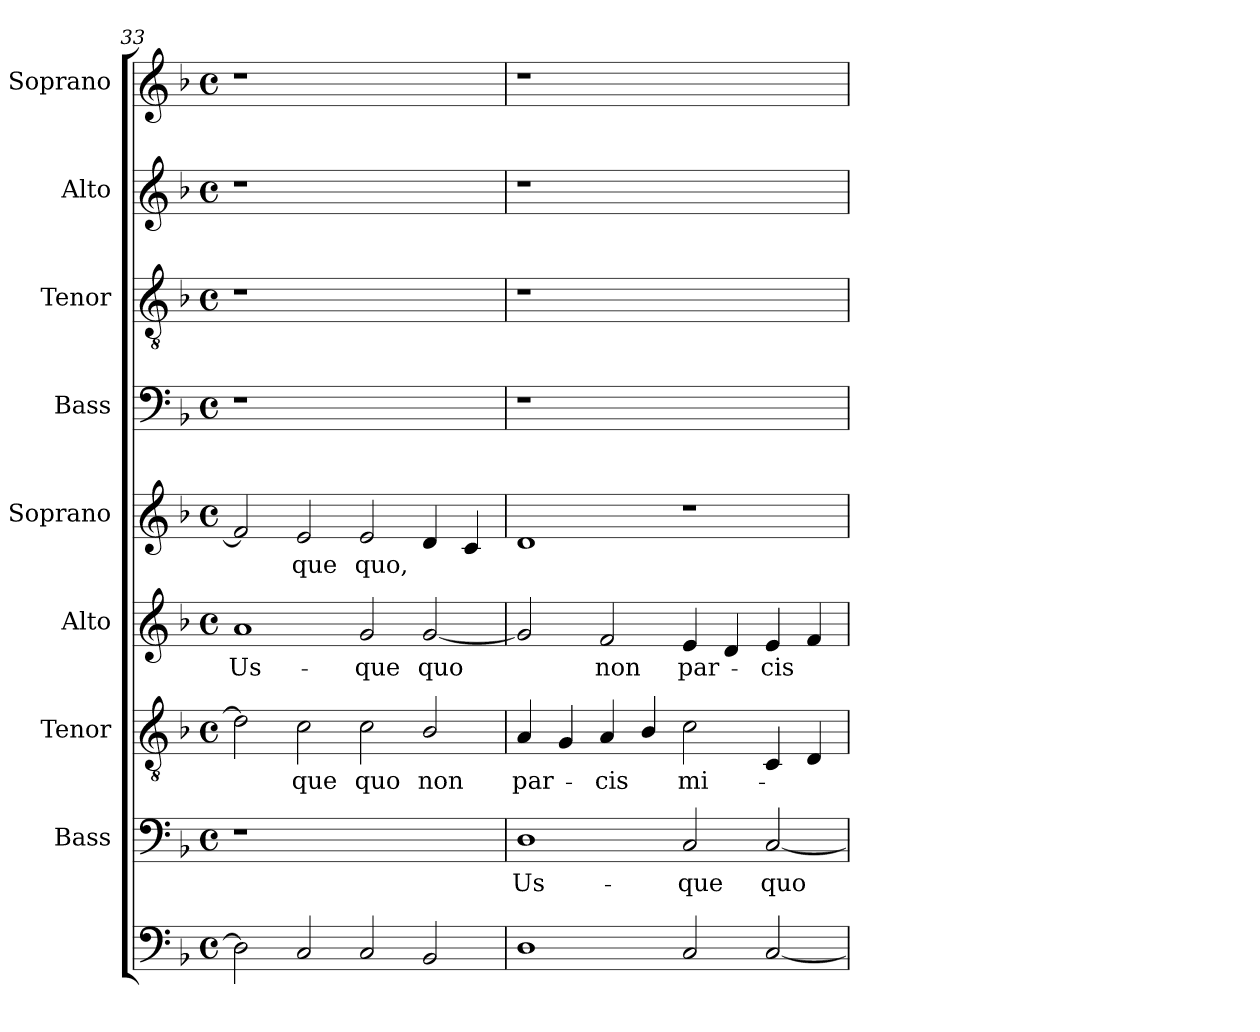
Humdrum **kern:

**kern	**kern	**text	**kern	**text	**kern	**text	**kern	**text	**kern	**kern	**kern	**kern
*part9	*part8	*part8	*part7	*part7	*part6	*part6	*part5	*part5	*part4	*part3	*part2	*part1
*staff9	*staff8	*staff8	*staff7	*staff7	*staff6	*staff6	*staff5	*staff5	*staff4	*staff3	*staff2	*staff1
*I""Violón y contrabajo"	*I"Bass	*	*I"Tenor	*	*I"Alto	*	*I"Soprano	*	*I"Bass	*I"Tenor	*I"Alto	*I"Soprano
*I'Cont.	*I'B.	*	*I'T.	*	*I'A.	*	*I'S.	*	*I'B.	*I'T.	*I'A.	*I'S.
!!LO:LB:g=z
*clefF4	*clefF4	*	*clefGv2	*	*clefG2	*	*clefG2	*	*clefF4	*clefGv2	*clefG2	*clefG2
*	*	*	*ITrd7c12	*	*	*	*	*	*	*ITrd7c12	*	*
*k[b-]	*k[b-]	*	*k[b-]	*	*k[b-]	*	*k[b-]	*	*k[b-]	*k[b-]	*k[b-]	*k[b-]
*F:	*F:	*	*F:	*	*F:	*	*F:	*	*F:	*F:	*F:	*F:
*M4/4	*M4/4	*	*M4/4	*	*M4/4	*	*M4/4	*	*M4/4	*M4/4	*M4/4	*M4/4
*met(c)	*met(c)	*	*met(c)	*	*met(c)	*	*met(c)	*	*met(c)	*met(c)	*met(c)	*met(c)
=33	=33	=33	=33	=33	=33	=33	=33	=33	=33	=33	=33	=33
!	!LO:N:vis=1	!	!	!	!	!	!	!	!	!	!	!
!	!	!	!	!	!	!LO:LY:b:color=#000000	!	!	!LO:N:vis=1	!LO:N:vis=1	!LO:N:vis=1	!LO:N:vis=1
2Di\]	1r	.	2Di\]	.	1ai	Us-	2fi/]	.	1r	1r	1r	1r
!	!	!	!	!LO:LY:b:color=#000000	!	!	!	!	!	!	!	!
!	!	!	!	!	!	!	!	!LO:LY:b:color=#000000	!	!	!	!
2Ci/	.	.	2Ci\	-que	.	.	2ei/	-que	.	.	.	.
!	!	!	!	!LO:LY:b:color=#000000	!	!	!	!	!	!	!	!
!	!	!	!	!	!	!LO:LY:b:color=#000000	!	!	!	!	!	!
!	!	!	!	!	!	!	!	!LO:LY:b:color=#000000	!	!	!	!
2Ci/	1ryy	.	2Ci\	quo	2gi/	-que	2ei/	quo,	1ryy	1ryy	1ryy	1ryy
!	!	!	!	!LO:LY:b:color=#000000	!	!	!	!	!	!	!	!
!	!	!	!	!	!	!LO:LY:b:color=#000000	!	!	!	!	!	!
2BB-i/	.	.	2BB-i/	non	[2gi/	quo	4di/	.	.	.	.	.
.	.	.	.	.	.	.	4ci/	.	.	.	.	.
=34	=34	=34	=34	=34	=34	=34	=34	=34	=34	=34	=34	=34
!	!	!LO:LY:b:color=#000000	!	!	!	!	!	!	!	!	!	!
!	!	!	!	!LO:LY:b:color=#000000	!	!	!	!	!LO:N:vis=1	!LO:N:vis=1	!LO:N:vis=1	!LO:N:vis=1
1Di	1Di	Us-	4AAi/	par-	2gi/]	.	1di	.	1r	1r	1r	1r
.	.	.	4GGi/	.	.	.	.	.	.	.	.	.
!	!	!	!	!LO:LY:b:color=#000000	!	!	!	!	!	!	!	!
!	!	!	!	!	!	!LO:LY:b:color=#000000	!	!	!	!	!	!
.	.	.	4AAi/	-cis	2fi/	non	.	.	.	.	.	.
.	.	.	4BB-i/	.	.	.	.	.	.	.	.	.
!	!	!LO:LY:b:color=#000000	!	!	!	!	!	!	!	!	!	!
!	!	!	!	!LO:LY:b:color=#000000	!	!	!	!	!	!	!	!
!	!	!	!	!	!	!LO:LY:b:color=#000000	!	!	!	!	!	!
2Ci/	2Ci/	-que	2Ci\	mi-	4ei/	par-	1r	.	1ryy	1ryy	1ryy	1ryy
.	.	.	.	.	4di/	.	.	.	.	.	.	.
!	!	!LO:LY:b:color=#000000	!	!	!	!	!	!	!	!	!	!
!	!	!	!	!	!	!LO:LY:b:color=#000000	!	!	!	!	!	!
[2Ci/	[2Ci/	quo	4CCi/	.	4ei/	-cis	.	.	.	.	.	.
.	.	.	4DDi/	.	4fi/	.	.	.	.	.	.	.
=	=	=	=	=	=	=	=	=	=	=	=	=
*-	*-	*-	*-	*-	*-	*-	*-	*-	*-	*-	*-	*-
